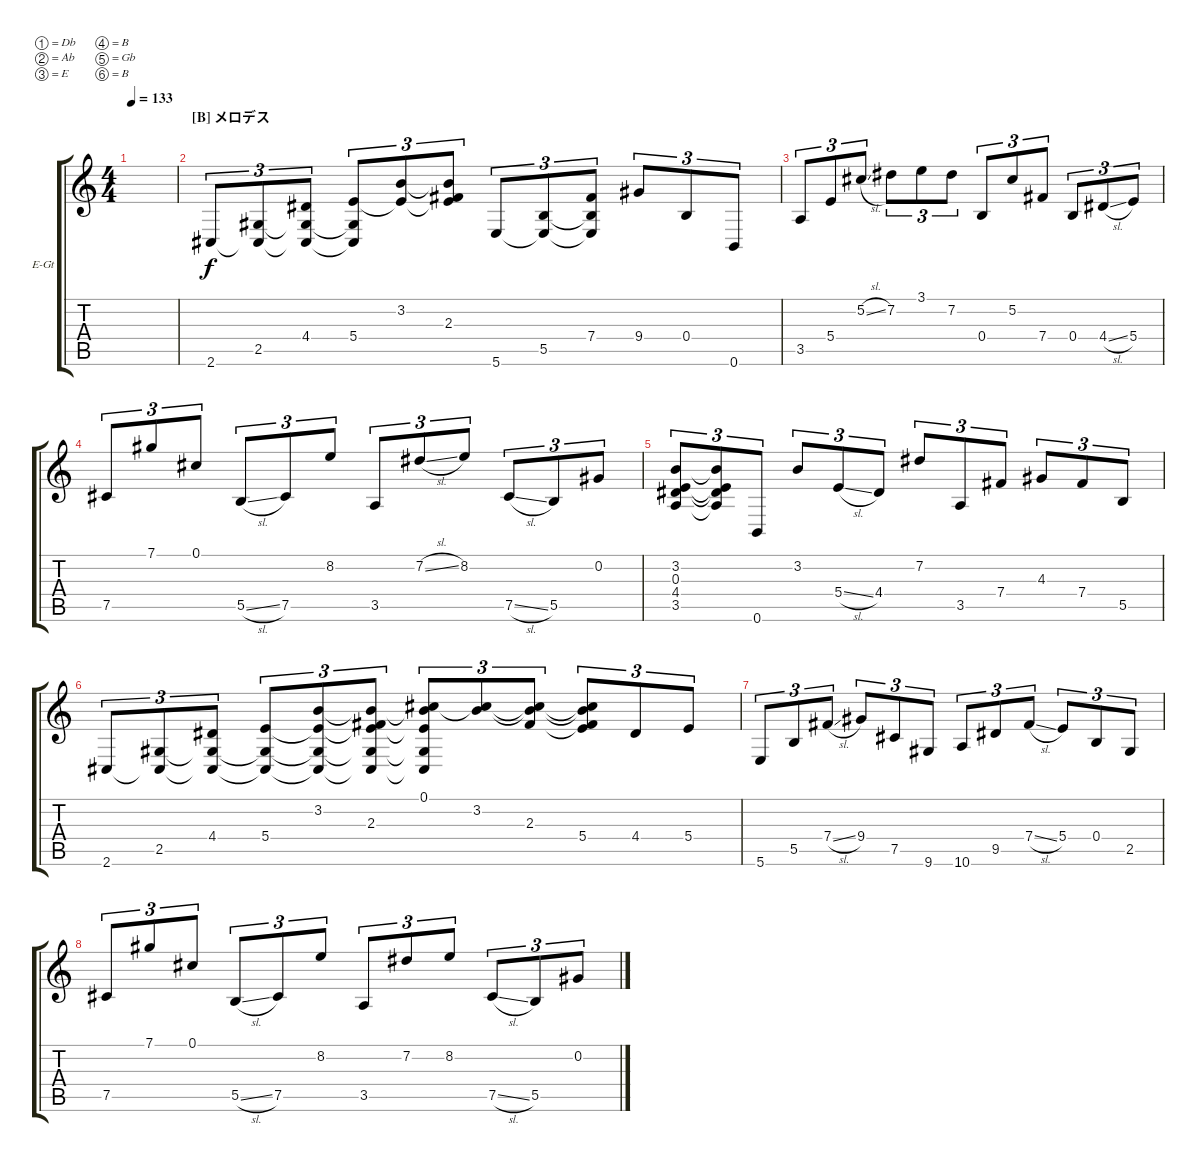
\bracketExtendMode groupsimilarinstruments
\firstSystemTrackNameOrientation horizontal
\otherSystemsTrackNameOrientation horizontal
\track ("Julian Rodriguez" "E-Gt") {instrument overdrivenguitar}
\staff {score tabs}
\tuning (Db4 Ab3 E3 B2 Gb2 B1)
\ts (4 4)
\tempo 133
\clef g2
\ks c
|
\section ("B" "メロデス")
2.6.8{tu (3 2)} (2.5 2.6{t}).8{tu (3 2)} (4.4 2.5{t} 2.6{t}).8{tu (3 2)} (5.4 2.5{t} 2.6{t}).8{tu (3 2)} (3.2 5.4{t}).8{tu (3 2)} (3.2{t} 2.3 5.4{t}).8{tu (3 2)} 5.6.8{tu (3 2)} (5.5 5.6{t}).8{tu (3 2)} (7.4 5.5{t} 5.6{t}).8{tu (3 2)} 9.4.8{tu (3 2)} 0.4.8{tu (3 2)} 0.6.8{tu (3 2)} |
3.5.8{tu (3 2)} 5.4.8{tu (3 2)} 5.2{sl}.8{tu (3 2)} 7.2.8{tu (3 2)} 3.1.8{tu (3 2)} 7.2.8{tu (3 2)} 0.4.8{tu (3 2)} 5.2.8{tu (3 2)} 7.4.8{tu (3 2)} 0.4.8{tu (3 2)} 4.4{sl}.8{tu (3 2)} 5.4.8{tu (3 2)} |
7.5.8{tu (3 2)} 7.1.8{tu (3 2)} 0.1.8{tu (3 2)} 5.5{sl}.8{tu (3 2)} 7.5.8{tu (3 2)} 8.2.8{tu (3 2)} 3.5.8{tu (3 2)} 7.2{sl}.8{tu (3 2)} 8.2.8{tu (3 2)} 7.5{sl}.8{tu (3 2)} 5.5.8{tu (3 2)} 0.2.8{tu (3 2)} |
(3.2 0.3 4.4 3.5).8{tu (3 2)} (3.2{t} 0.3{t} 4.4{t} 3.5{t}).8{tu (3 2)} 0.6.8{tu (3 2)} 3.2.8{tu (3 2)} 5.4{sl}.8{tu (3 2)} 4.4.8{tu (3 2)} 7.2.8{tu (3 2)} 3.5.8{tu (3 2)} 7.4.8{tu (3 2)} 4.3.8{tu (3 2)} 7.4.8{tu (3 2)} 5.5.8{tu (3 2)} |
2.6.8{tu (3 2)} (2.5 2.6{t}).8{tu (3 2)} (4.4 2.5{t} 2.6{t}).8{tu (3 2)} (5.4 2.5{t} 2.6{t}).8{tu (3 2)} (3.2 5.4{t} 2.5{t} 2.6{t}).8{tu (3 2)} (2.3 3.2{t} 5.4{t} 2.5{t} 2.6{t}).8{tu (3 2)} (0.1 3.2{t} 5.4{t} 2.5{t} 2.6{t}).8{tu (3 2)} (3.2 0.1{t}).8{tu (3 2)} (2.3 0.1{t} 3.2{t}).8{tu (3 2)} (0.1{t} 3.2{t} 2.3{t} 5.4).8{tu (3 2)} 4.4.8{tu (3 2)} 5.4.8{tu (3 2)} |
5.6.8{tu (3 2)} 5.5.8{tu (3 2)} 7.4{sl}.8{tu (3 2)} 9.4.8{tu (3 2)} 7.5.8{tu (3 2)} 9.6.8{tu (3 2)} 10.6.8{tu (3 2)} 9.5.8{tu (3 2)} 7.4{sl}.8{tu (3 2)} 5.4.8{tu (3 2)} 0.4.8{tu (3 2)} 2.5.8{tu (3 2)} |
7.5.8{tu (3 2)} 7.1.8{tu (3 2)} 0.1.8{tu (3 2)} 5.5{sl}.8{tu (3 2)} 7.5.8{tu (3 2)} 8.2.8{tu (3 2)} 3.5.8{tu (3 2)} 7.2.8{tu (3 2)} 8.2.8{tu (3 2)} 7.5{sl}.8{tu (3 2)} 5.5.8{tu (3 2)} 0.2.8{tu (3 2)}
